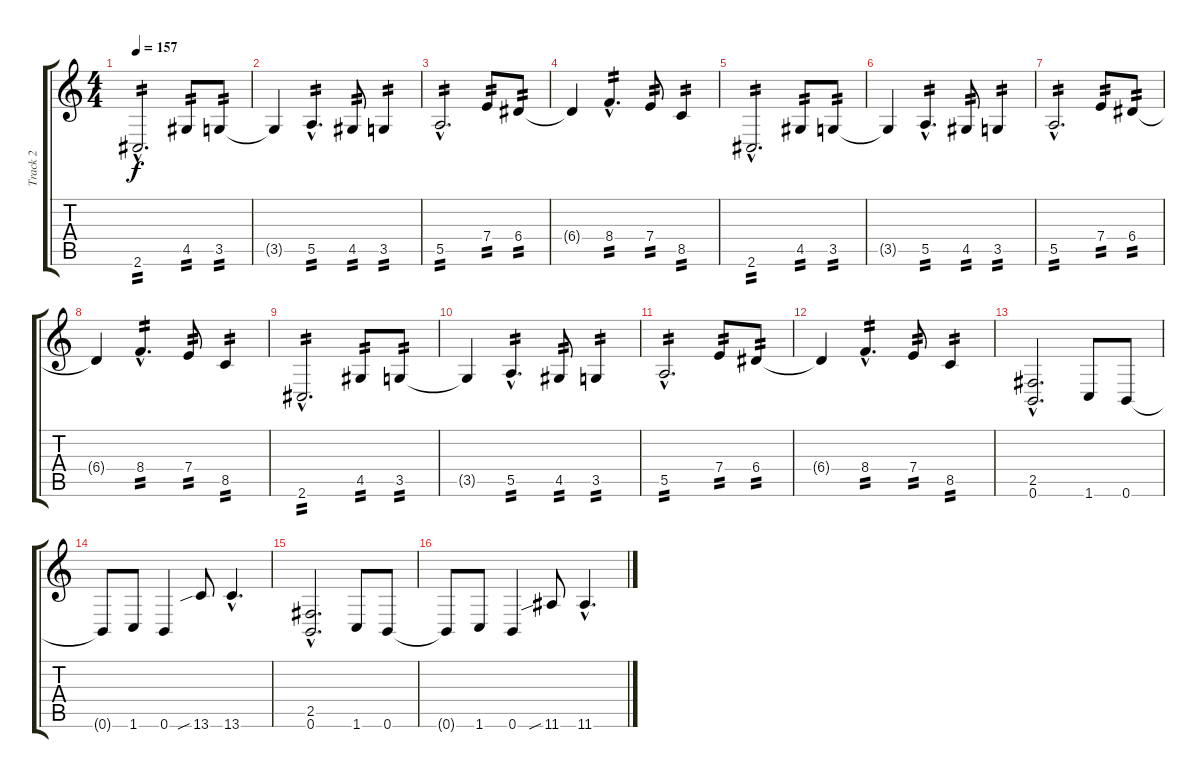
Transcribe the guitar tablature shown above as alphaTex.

\track ("Track 2" "Track 2") {instrument distortionguitar}
\staff {score tabs}
\tuning (B3 Gb3 D3 A2 E2 B1) {hide}
\ts (4 4)
\tempo 157
\clef g2
\ks c
2.6{hac}.2{d tp 2 dy f} 4.5.8{tp 2} 3.5.8{tp 2} |
3.5{t}.4 5.5{hac}.4{d tp 2} 4.5.8{tp 2} 3.5.4{tp 2} |
5.5{hac}.2{d tp 2} 7.4.8{tp 2} 6.4.8{tp 2} |
6.4{t}.4 8.4{hac}.4{d tp 2} 7.4.8{tp 2} 8.5.4{tp 2} |
2.6{hac}.2{d tp 2} 4.5.8{tp 2} 3.5.8{tp 2} |
3.5{t}.4 5.5{hac}.4{d tp 2} 4.5.8{tp 2} 3.5.4{tp 2} |
5.5{hac}.2{d tp 2} 7.4.8{tp 2} 6.4.8{tp 2} |
6.4{t}.4 8.4{hac}.4{d tp 2} 7.4.8{tp 2} 8.5.4{tp 2} |
2.6{hac}.2{d tp 2} 4.5.8{tp 2} 3.5.8{tp 2} |
3.5{t}.4 5.5{hac}.4{d tp 2} 4.5.8{tp 2} 3.5.4{tp 2} |
5.5{hac}.2{d tp 2} 7.4.8{tp 2} 6.4.8{tp 2} |
6.4{t}.4 8.4{hac}.4{d tp 2} 7.4.8{tp 2} 8.5.4{tp 2} |
(2.5{hac} 0.6{hac}).2{d} 1.6.8 0.6.8 |
0.6{t}.8 1.6.8 0.6.4 13.6{sib}.8 13.6{hac}.4{d} |
(2.5{hac} 0.6{hac}).2{d} 1.6.8 0.6.8 |
0.6{t}.8 1.6.8 0.6.4 11.6{sib}.8 11.6{hac}.4{d}
